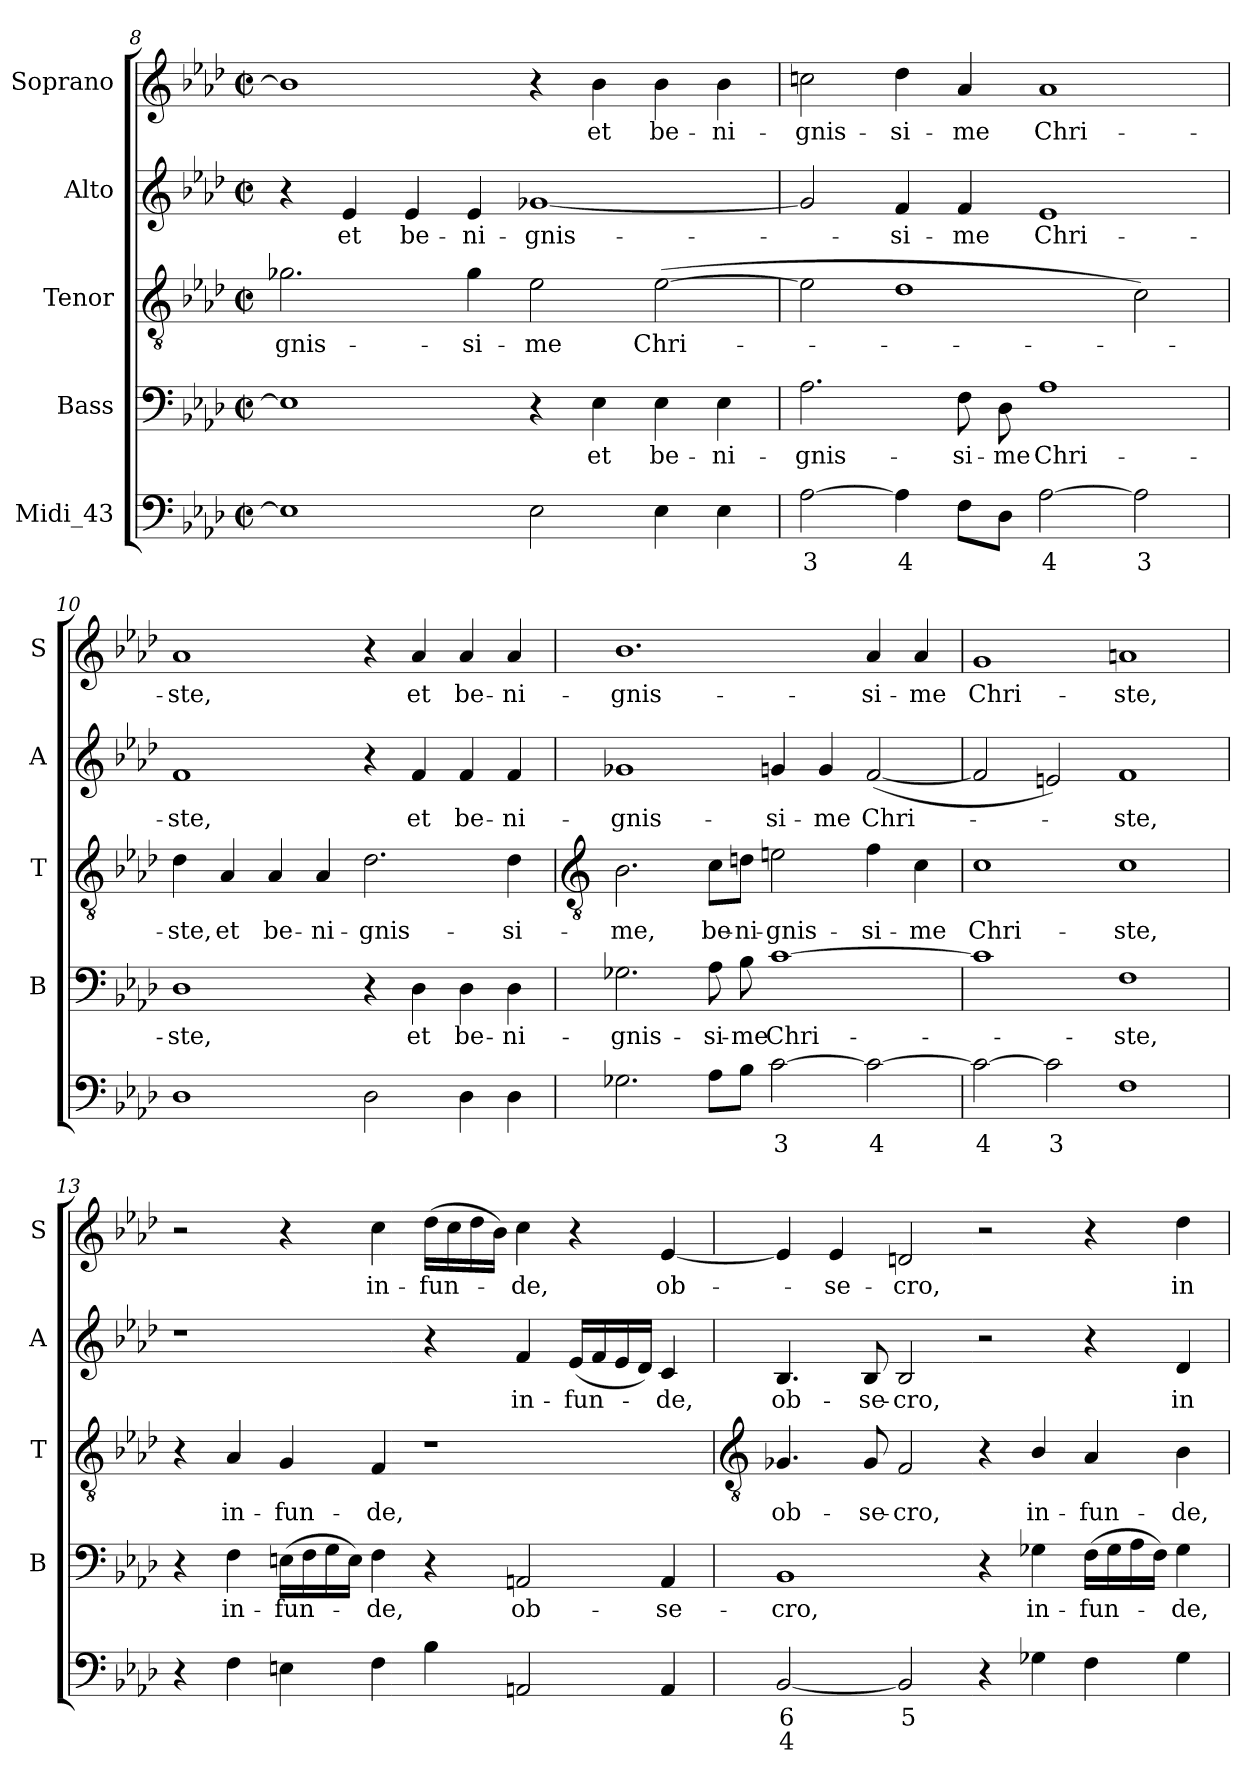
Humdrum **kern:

**kern	**text	**text	**kern	**text	**kern	**text	**kern	**text	**kern	**text
*part5	*part5	*part5	*part4	*part4	*part3	*part3	*part2	*part2	*part1	*part1
*staff5	*staff5	*staff5	*staff4	*staff4	*staff3	*staff3	*staff2	*staff2	*staff1	*staff1
*I"Midi_43	*	*	*I"Bass	*	*I"Tenor	*	*I"Alto	*	*I"Soprano	*
*	*	*	*I'B	*	*I'T	*	*I'A	*	*I'S	*
*clefF4	*	*	*clefF4	*	*clefGv2	*	*clefG2	*	*clefG2	*
*k[b-e-a-d-]	*	*	*k[b-e-a-d-]	*	*k[b-e-a-d-]	*	*k[b-e-a-d-]	*	*k[b-e-a-d-]	*
*A-:	*	*	*A-:	*	*A-:	*	*A-:	*	*A-:	*
*M4/2	*	*	*M4/2	*	*M4/2	*	*M4/2	*	*M4/2	*
*met(c|)	*	*	*met(c|)	*	*met(c|)	*	*met(c|)	*	*met(c|)	*
=8	=8	=8	=8	=8	=8	=8	=8	=8	=8	=8
!	!	!	!	!	!	!LO:LY:b	!	!	!	!
1E-]	.	.	1E-]	.	2.g-X	-gnis-	4r	.	1b-]	.
!	!	!	!	!	!	!	!	!LO:LY:b	!	!
.	.	.	.	.	.	.	4e-	et	.	.
!	!	!	!	!	!	!	!	!LO:LY:b	!	!
.	.	.	.	.	.	.	4e-	be-	.	.
!	!	!	!	!	!	!LO:LY:b	!	!LO:LY:b	!	!
.	.	.	.	.	4g-	-si-	4e-	-ni-	.	.
!	!	!	!	!	!	!LO:LY:b	!	!LO:LY:b	!	!
2E-	.	.	4r	.	2e-	-me	[1g-X	-gnis-	4r	.
!	!	!	!	!LO:LY:b	!	!	!	!	!	!LO:LY:b
.	.	.	4E-	et	.	.	.	.	4b-	et
!	!	!	!	!LO:LY:b	!	!LO:LY:b	!	!	!	!LO:LY:b
4E-	.	.	4E-	be-	(>[2e-	Chri-	.	.	4b-	be-
!	!	!	!	!LO:LY:b	!	!	!	!	!	!LO:LY:b
4E-	.	.	4E-	-ni-	.	.	.	.	4b-	-ni-
=9	=9	=9	=9	=9	=9	=9	=9	=9	=9	=9
!	!LO:LY:b	!	!	!LO:LY:b	!	!	!	!	!	!LO:LY:b
[2A-	3	.	2.A-	-gnis-	2e-]	.	2g-]	.	2ccn	-gnis-
!	!LO:LY:b	!	!	!	!	!	!	!LO:LY:b	!	!LO:LY:b
4A-]	4	.	.	.	1d-	.	4f	si-	4dd-	-si-
!	!	!	!	!LO:LY:b	!	!	!	!LO:LY:b	!	!LO:LY:b
8FL	.	.	8F	-si-	.	.	4f	-me	4a-	-me
!	!	!	!	!LO:LY:b	!	!	!	!	!	!
8D-J	.	.	8D-	-me	.	.	.	.	.	.
!	!LO:LY:b	!	!	!LO:LY:b	!	!	!	!LO:LY:b	!	!LO:LY:b
[2A-	4	.	1A-	Chri-	.	.	1e-	Chri-	1a-	Chri-
!	!LO:LY:b	!	!	!	!	!	!	!	!	!
2A-]	3	.	.	.	2c)	.	.	.	.	.
=10	=10	=10	=10	=10	=10	=10	=10	=10	=10	=10
!	!	!	!	!LO:LY:b	!	!LO:LY:b	!	!LO:LY:b	!	!LO:LY:b
1D-	.	.	1D-	-ste,	4d-	ste,	1f	-ste,	1a-	-ste,
!	!	!	!	!	!	!LO:LY:b	!	!	!	!
.	.	.	.	.	4A-	et	.	.	.	.
!	!	!	!	!	!	!LO:LY:b	!	!	!	!
.	.	.	.	.	4A-	be-	.	.	.	.
!	!	!	!	!	!	!LO:LY:b	!	!	!	!
.	.	.	.	.	4A-	-ni-	.	.	.	.
!	!	!	!	!	!	!LO:LY:b	!	!	!	!
2D-	.	.	4r	.	2.d-	-gnis-	4r	.	4r	.
!	!	!	!	!LO:LY:b	!	!	!	!LO:LY:b	!	!LO:LY:b
.	.	.	4D-	et	.	.	4f	et	4a-	et
!	!	!	!	!LO:LY:b	!	!	!	!LO:LY:b	!	!LO:LY:b
4D-	.	.	4D-	be-	.	.	4f	be-	4a-	be-
!	!	!	!	!LO:LY:b	!	!LO:LY:b	!	!LO:LY:b	!	!LO:LY:b
4D-	.	.	4D-	-ni-	4d-	-si-	4f	-ni-	4a-	-ni-
!!LO:LB:g=z
=11	=11	=11	=11	=11	=11	=11	=11	=11	=11	=11
*	*	*	*	*	*clefGv2	*	*	*	*	*
!	!	!	!	!LO:LY:b	!	!LO:LY:b	!	!LO:LY:b	!	!LO:LY:b
2.G-X	.	.	2.G-X	-gnis-	2.B-	-me,	1g-X	-gnis-	1.b-	-gnis-
!	!	!	!	!LO:LY:b	!	!LO:LY:b	!	!	!	!
8A-L	.	.	8A-	-si-	8c\L	be-	.	.	.	.
!	!	!	!	!LO:LY:b	!	!LO:LY:b	!	!	!	!
8B-J	.	.	8B-	-me	8dn\J	-ni-	.	.	.	.
!	!LO:LY:b	!	!	!LO:LY:b	!	!LO:LY:b	!	!LO:LY:b	!	!
[2c	3	.	[1c	Chri-	2en	-gnis-	4gn	-si-	.	.
!	!	!	!	!	!	!	!	!LO:LY:b	!	!
.	.	.	.	.	.	.	4g	-me	.	.
!	!LO:LY:b	!	!	!	!	!LO:LY:b	!	!LO:LY:b	!	!LO:LY:b
2c_	4	.	.	.	4f	-si-	(<[2f	Chri-	4a-	-si-
!	!	!	!	!	!	!LO:LY:b	!	!	!	!LO:LY:b
.	.	.	.	.	4c	-me	.	.	4a-	-me
=12	=12	=12	=12	=12	=12	=12	=12	=12	=12	=12
!	!LO:LY:b	!	!	!	!	!LO:LY:b	!	!	!	!LO:LY:b
2c_	4	.	1c]	.	1c	Chri-	2f]	.	1g	Chri-
!	!LO:LY:b	!	!	!	!	!	!	!	!	!
2c]	3	.	.	.	.	.	2en)	.	.	.
!	!	!	!	!LO:LY:b	!	!LO:LY:b	!	!LO:LY:b	!	!LO:LY:b
1F	.	.	1F	ste,	1c	-ste,	1f	ste,	1an	-ste,
=13	=13	=13	=13	=13	=13	=13	=13	=13	=13	=13
4r	.	.	4r	.	4r	.	1r	.	2r	.
!	!	!	!	!LO:LY:b	!	!LO:LY:b	!	!	!	!
4F\	.	.	4F	in-	4A-	in-	.	.	.	.
!	!	!	!	!LO:LY:b	!	!LO:LY:b	!	!	!	!
4En	.	.	(>16EnLL	-fun-	4G	-fun-	.	.	4r	.
.	.	.	16F	.	.	.	.	.	.	.
.	.	.	16G	.	.	.	.	.	.	.
.	.	.	16EJJ)	.	.	.	.	.	.	.
!	!	!	!	!LO:LY:b	!	!LO:LY:b	!	!	!	!LO:LY:b
4F	.	.	4F	de,	4F	-de,	.	.	4cc	in-
!	!	!	!	!	!	!	!	!	!	!LO:LY:b
4B-	.	.	4r	.	1r	.	4r	.	(>16dd-LL	-fun-
.	.	.	.	.	.	.	.	.	16cc	.
.	.	.	.	.	.	.	.	.	16dd-	.
.	.	.	.	.	.	.	.	.	16b-JJ)	.
!	!	!	!	!LO:LY:b	!	!	!	!LO:LY:b	!	!LO:LY:b
2AAn	.	.	2AAn	ob-	.	.	4f	in-	4cc	de,
!	!	!	!	!	!	!	!	!LO:LY:b	!	!
.	.	.	.	.	.	.	(<16e-LL	-fun-	4r	.
.	.	.	.	.	.	.	16f	.	.	.
.	.	.	.	.	.	.	16e-	.	.	.
.	.	.	.	.	.	.	16d-JJ)	.	.	.
!	!	!	!	!LO:LY:b	!	!	!	!LO:LY:b	!	!LO:LY:b
4AA	.	.	4AA	-se-	.	.	4c	de,	[4e-	ob-
!!LO:LB:g=z
=14	=14	=14	=14	=14	=14	=14	=14	=14	=14	=14
*	*	*	*	*	*clefGv2	*	*	*	*	*
!	!LO:LY:b	!LO:LY:b	!	!LO:LY:b	!	!LO:LY:b	!	!LO:LY:b	!	!
[2BB-	6	4	1BB-	-cro,	4.G-X	ob-	4.B-	ob-	4e-]	.
!	!	!	!	!	!	!	!	!	!	!LO:LY:b
.	.	.	.	.	.	.	.	.	4e-	se-
!	!	!	!	!	!	!LO:LY:b	!	!LO:LY:b	!	!
.	.	.	.	.	8G-	-se-	8B-	-se-	.	.
!	!LO:LY:b	!	!	!	!	!LO:LY:b	!	!LO:LY:b	!	!LO:LY:b
2BB-]	5	.	.	.	2F	-cro,	2B-	-cro,	2dn	-cro,
4r	.	.	4r	.	4r	.	2r	.	2r	.
!	!	!	!	!LO:LY:b	!	!LO:LY:b	!	!	!	!
4G-X	.	.	4G-X	in-	4B-/	in-	.	.	.	.
!	!	!	!	!LO:LY:b	!	!LO:LY:b	!	!	!	!
4F	.	.	(>16FLL	-fun-	4A-	-fun-	4r	.	4r	.
.	.	.	16G-	.	.	.	.	.	.	.
.	.	.	16A-	.	.	.	.	.	.	.
.	.	.	16FJJ)	.	.	.	.	.	.	.
!	!	!	!	!LO:LY:b	!	!LO:LY:b	!	!LO:LY:b	!	!LO:LY:b
4G-	.	.	4G-	de,	4B-	-de,	4d-	in-	4dd-	in-
=	=	=	=	=	=	=	=	=	=	=
*-	*-	*-	*-	*-	*-	*-	*-	*-	*-	*-
